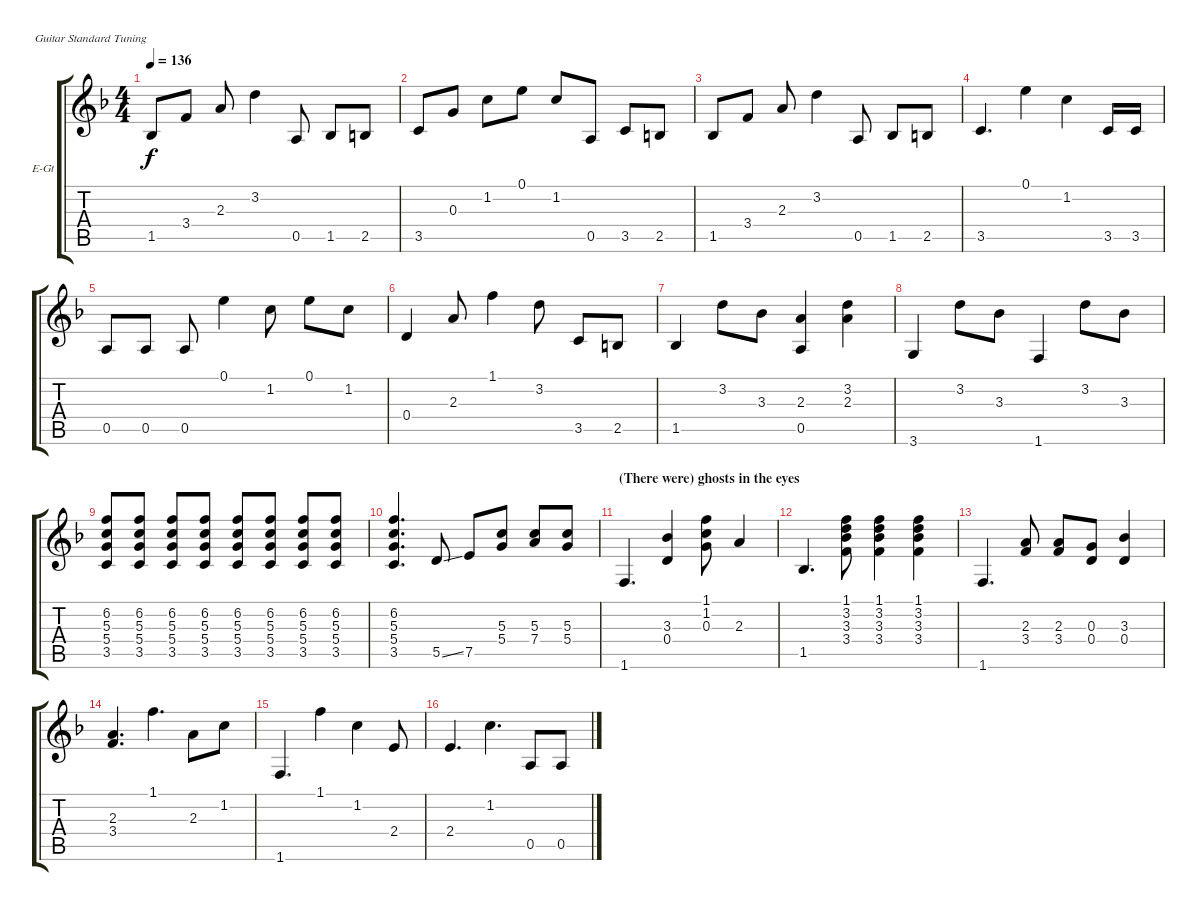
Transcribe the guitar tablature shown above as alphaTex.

\bracketExtendMode groupsimilarinstruments
\firstSystemTrackNameOrientation horizontal
\otherSystemsTrackNameOrientation horizontal
\track ("Guitar 2" "E-Gt") {instrument electricguitarclean}
\staff {score tabs}
\tuning (E4 B3 G3 D3 A2 E2)
\ts (4 4)
\tempo 136
\clef g2
\ks f
1.5.8{dy f} 3.4.8 2.3.8 3.2.4 0.5.8 1.5.8 2.5.8 |
3.5.8 0.3.8 1.2.8 0.1.8 1.2.8 0.5.8 3.5.8 2.5.8 |
1.5.8 3.4.8 2.3.8 3.2.4 0.5.8 1.5.8 2.5.8 |
3.5.4{d} 0.1.4 1.2.4 3.5.16 3.5.16 |
0.5.8 0.5.8 0.5.8 0.1.4 1.2.8 0.1.8 1.2.8 |
0.4.4 2.3.8 1.1.4 3.2.8 3.5.8 2.5.8 |
1.5.4 3.2.8 3.3.8 (2.3 0.5).4 (3.2 2.3).4 |
3.6.4 3.2.8 3.3.8 1.6.4 3.2.8 3.3.8 |
(6.2 5.3 5.4 3.5).8 (6.2 5.3 5.4 3.5).8 (6.2 5.3 5.4 3.5).8 (6.2 5.3 5.4 3.5).8 (6.2 5.3 5.4 3.5).8 (6.2 5.3 5.4 3.5).8 (6.2 5.3 5.4 3.5).8 (6.2 5.3 5.4 3.5).8 |
(6.2 5.3 5.4 3.5).4{d} 5.5{ss}.8 7.5.8 (5.3 5.4).8 (5.3 7.4).8 (5.3 5.4).8 |
\section ("" "(There were) ghosts in the eyes")
1.6.4{d} (3.3 0.4).4 (1.1 1.2 0.3).8 2.3.4 |
1.5.4{d} (1.1 3.2 3.3 3.4).8 (1.1 3.2 3.3 3.4).4 (1.1 3.2 3.3 3.4).4 |
1.6.4{d} (2.3 3.4).8 (2.3 3.4).8 (0.3 0.4).8 (3.3 0.4).4 |
(2.3 3.4).4{d} 1.1.4{d} 2.3.8 1.2.8 |
1.6.4{d} 1.1.4 1.2.4 2.4.8 |
2.4.4{d} 1.2.4{d} 0.5.8 0.5.8
